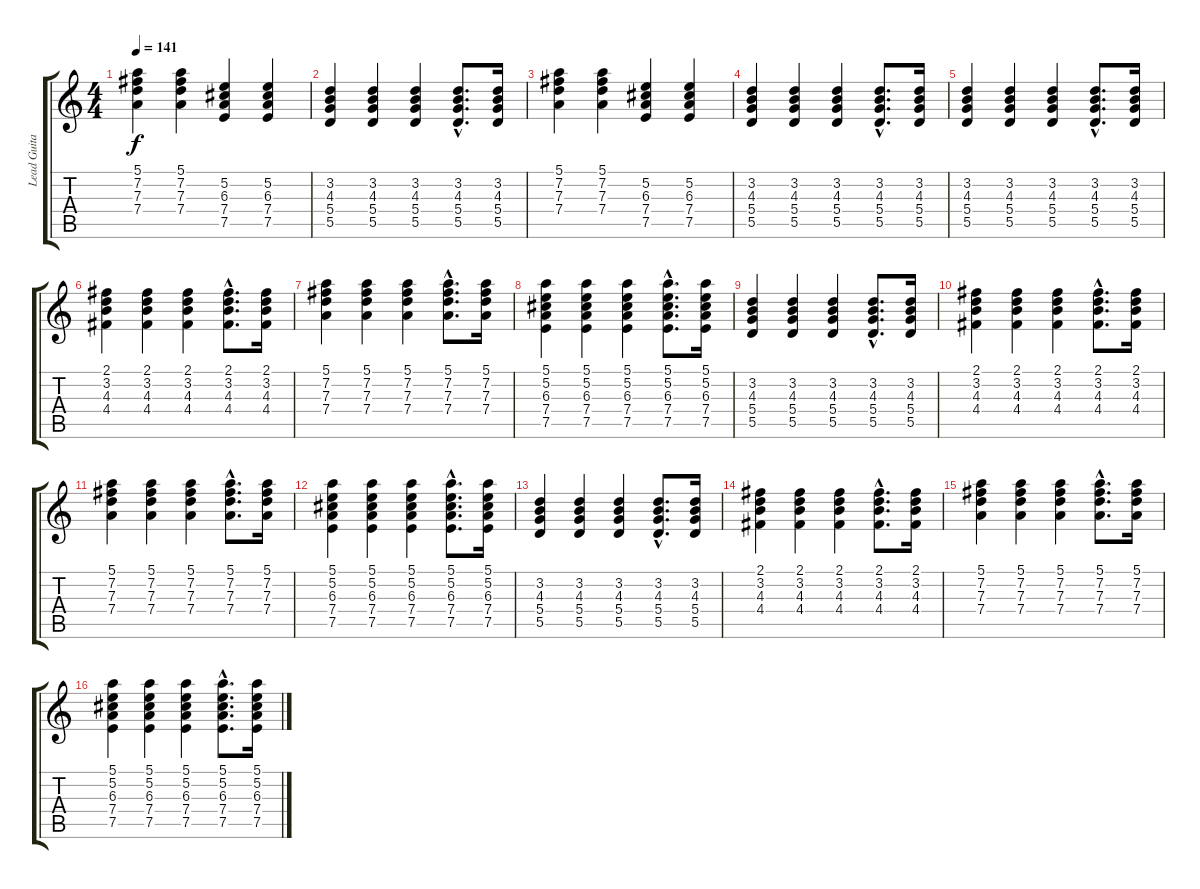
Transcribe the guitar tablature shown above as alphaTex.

\track ("Lead Guitar" "Lead Guita") {instrument electricguitarclean}
\staff {score tabs}
\tuning (E4 B3 G3 D3 A2 E2) {hide}
\ts (4 4)
\tempo 141
\clef g2
\ks c
(5.1 7.2 7.3 7.4).4{dy f} (5.1 7.2 7.3 7.4).4 (5.2 6.3 7.4 7.5).4 (5.2 6.3 7.4 7.5).4 |
(3.2 4.3 5.4 5.5).4 (3.2 4.3 5.4 5.5).4 (3.2 4.3 5.4 5.5).4 (3.2{hac} 4.3{hac} 5.4{hac} 5.5{hac}).8{d} (3.2 4.3 5.4 5.5).16 |
(5.1 7.2 7.3 7.4).4 (5.1 7.2 7.3 7.4).4 (5.2 6.3 7.4 7.5).4 (5.2 6.3 7.4 7.5).4 |
(3.2 4.3 5.4 5.5).4 (3.2 4.3 5.4 5.5).4 (3.2 4.3 5.4 5.5).4 (3.2{hac} 4.3{hac} 5.4{hac} 5.5{hac}).8{d} (3.2 4.3 5.4 5.5).16 |
(3.2 4.3 5.4 5.5).4 (3.2 4.3 5.4 5.5).4 (3.2 4.3 5.4 5.5).4 (3.2{hac} 4.3{hac} 5.4{hac} 5.5{hac}).8{d} (3.2 4.3 5.4 5.5).16 |
(2.1 3.2 4.3 4.4).4 (2.1 3.2 4.3 4.4).4 (2.1 3.2 4.3 4.4).4 (2.1{hac} 3.2{hac} 4.3{hac} 4.4{hac}).8{d} (2.1 3.2 4.3 4.4).16 |
(5.1 7.2 7.3 7.4).4 (5.1 7.2 7.3 7.4).4 (5.1 7.2 7.3 7.4).4 (5.1{hac} 7.2{hac} 7.3{hac} 7.4{hac}).8{d} (5.1 7.2 7.3 7.4).16 |
(5.1 5.2 6.3 7.4 7.5).4 (5.1 5.2 6.3 7.4 7.5).4 (5.1 5.2 6.3 7.4 7.5).4 (5.1{hac} 5.2{hac} 6.3{hac} 7.4{hac} 7.5{hac}).8{d} (5.1 5.2 6.3 7.4 7.5).16 |
(3.2 4.3 5.4 5.5).4 (3.2 4.3 5.4 5.5).4 (3.2 4.3 5.4 5.5).4 (3.2{hac} 4.3{hac} 5.4{hac} 5.5{hac}).8{d} (3.2 4.3 5.4 5.5).16 |
(2.1 3.2 4.3 4.4).4 (2.1 3.2 4.3 4.4).4 (2.1 3.2 4.3 4.4).4 (2.1{hac} 3.2{hac} 4.3{hac} 4.4{hac}).8{d} (2.1 3.2 4.3 4.4).16 |
(5.1 7.2 7.3 7.4).4 (5.1 7.2 7.3 7.4).4 (5.1 7.2 7.3 7.4).4 (5.1{hac} 7.2{hac} 7.3{hac} 7.4{hac}).8{d} (5.1 7.2 7.3 7.4).16 |
(5.1 5.2 6.3 7.4 7.5).4 (5.1 5.2 6.3 7.4 7.5).4 (5.1 5.2 6.3 7.4 7.5).4 (5.1{hac} 5.2{hac} 6.3{hac} 7.4{hac} 7.5{hac}).8{d} (5.1 5.2 6.3 7.4 7.5).16 |
(3.2 4.3 5.4 5.5).4 (3.2 4.3 5.4 5.5).4 (3.2 4.3 5.4 5.5).4 (3.2{hac} 4.3{hac} 5.4{hac} 5.5{hac}).8{d} (3.2 4.3 5.4 5.5).16 |
(2.1 3.2 4.3 4.4).4 (2.1 3.2 4.3 4.4).4 (2.1 3.2 4.3 4.4).4 (2.1{hac} 3.2{hac} 4.3{hac} 4.4{hac}).8{d} (2.1 3.2 4.3 4.4).16 |
(5.1 7.2 7.3 7.4).4 (5.1 7.2 7.3 7.4).4 (5.1 7.2 7.3 7.4).4 (5.1{hac} 7.2{hac} 7.3{hac} 7.4{hac}).8{d} (5.1 7.2 7.3 7.4).16 |
(5.1 5.2 6.3 7.4 7.5).4 (5.1 5.2 6.3 7.4 7.5).4 (5.1 5.2 6.3 7.4 7.5).4 (5.1{hac} 5.2{hac} 6.3{hac} 7.4{hac} 7.5{hac}).8{d} (5.1 5.2 6.3 7.4 7.5).16
